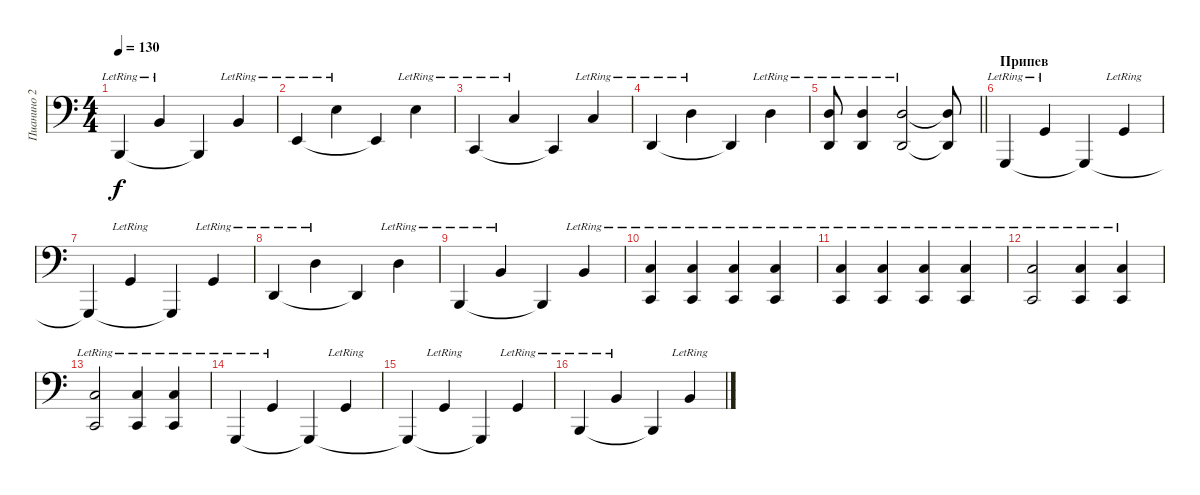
\track ("Пианино 2" "Пианино 2") {instrument brightacousticpiano}
\staff {score}
\tuning (C3 C2 C1 C0) {hide}
\ts (4 4)
\tempo 130
\clef f4
\ks c
11.3{lr}.4{dy f} 11.2{lr}.4 11.3{t}.4 11.2{lr}.4 |
4.2{lr}.4 4.1{lr}.4 4.2{t}.4 4.1{lr}.4 |
0.2{lr}.4 0.1{lr}.4 0.2{t}.4 0.1{lr}.4 |
2.2{lr}.4 2.1{lr}.4 2.2{t}.4 2.1{lr}.4 |
\barLineRight lightlight
(2.1{lr} 2.2{lr}).8 (2.1{lr} 2.2{lr}).4 (2.1{lr} 2.2{lr}).2 (2.1{t} 2.2{t}).8 |
\section ("" "Припев")
7.3{lr}.4 7.2{lr}.4 7.3{t}.4 7.2{lr}.4 |
7.3{t}.4 7.2{lr}.4 7.3{t}.4 7.2{lr}.4 |
2.2{lr}.4 2.1{lr}.4 2.2{t}.4 2.1{lr}.4 |
11.3{lr}.4 11.2{lr}.4 11.3{t}.4 11.2{lr}.4 |
(0.1 0.2{lr}).4 (0.1 0.2{lr}).4 (0.1 0.2{lr}).4 (0.1 0.2{lr}).4 |
(0.1 0.2{lr}).4 (0.1 0.2{lr}).4 (0.1 0.2{lr}).4 (0.1 0.2{lr}).4 |
(0.1 0.2{lr}).2 (0.1 0.2{lr}).4 (0.1 0.2{lr}).4 |
(0.1 0.2{lr}).2 (0.1 0.2{lr}).4 (0.1 0.2{lr}).4 |
7.3{lr}.4 7.2{lr}.4 7.3{t}.4 7.2{lr}.4 |
7.3{t}.4 7.2{lr}.4 7.3{t}.4 7.2{lr}.4 |
11.3{lr}.4 11.2{lr}.4 11.3{t}.4 11.2{lr}.4
